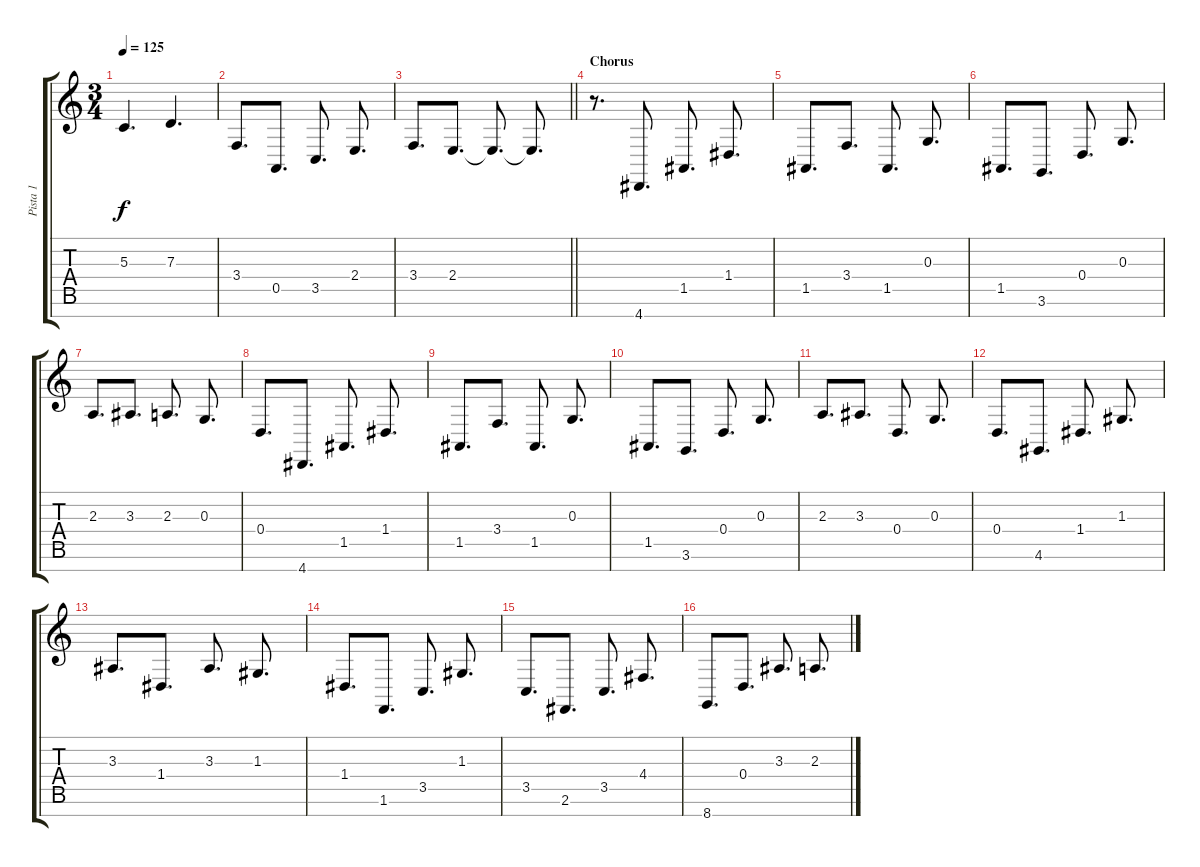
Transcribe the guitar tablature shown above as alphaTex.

\track ("Pista 1" "Pista 1") {instrument acousticgrandpiano}
\staff {score tabs}
\tuning (E4 B3 G3 D3 A2 E2 B1) {hide}
\ts (3 4)
\tempo 125
\clef g2
\ks c
5.3.4{d dy f} 7.3.4{d} |
3.4.8{d} 0.5.8{d} 3.5.8{d} 2.4.8{d} |
\barLineRight lightlight
3.4.8{d} 2.4.8{d} 2.4{t}.8{d} 2.4{t}.8{d} |
\section ("" "Chorus")
r.8{d} 4.7.8{d} 1.5.8{d} 1.4.8{d} |
1.5.8{d} 3.4.8{d} 1.5.8{d} 0.3.8{d} |
1.5.8{d} 3.6.8{d} 0.4.8{d} 0.3.8{d} |
2.3.8{d} 3.3.8{d} 2.3.8{d} 0.3.8{d} |
0.4.8{d} 4.7.8{d} 1.5.8{d} 1.4.8{d} |
1.5.8{d} 3.4.8{d} 1.5.8{d} 0.3.8{d} |
1.5.8{d} 3.6.8{d} 0.4.8{d} 0.3.8{d} |
2.3.8{d} 3.3.8{d} 0.4.8{d} 0.3.8{d} |
0.4.8{d} 4.6.8{d} 1.4.8{d} 1.3.8{d} |
3.3.8{d} 1.4.8{d} 3.3.8{d} 1.3.8{d} |
1.4.8{d} 1.6.8{d} 3.5.8{d} 1.3.8{d} |
3.5.8{d} 2.6.8{d} 3.5.8{d} 4.4.8{d} |
8.7.8{d} 0.4.8{d} 3.3.8{d} 2.3.8{d}
